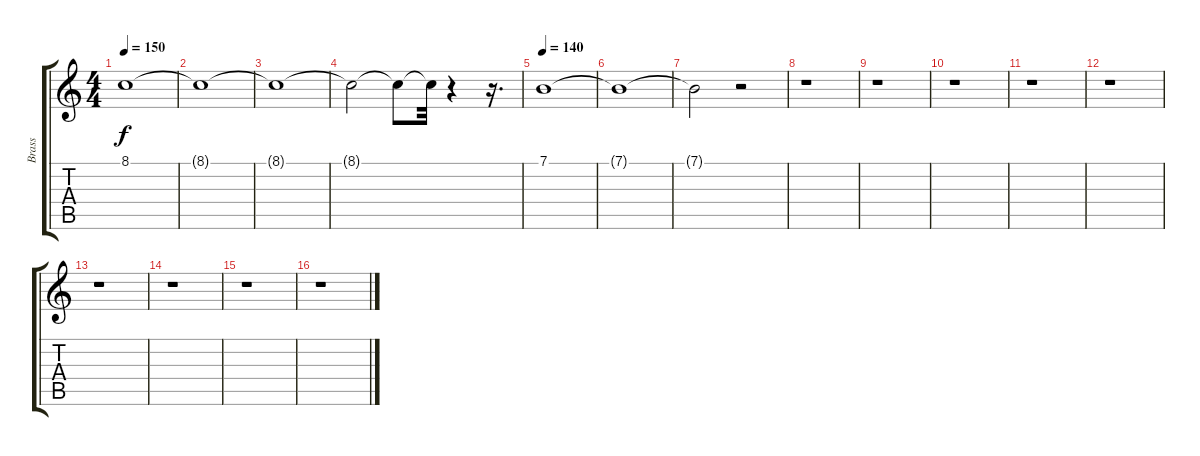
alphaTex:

\track ("Brass" "Brass") {instrument synthbrass1}
\staff {score tabs}
\tuning (E4 B3 G3 D3 A2 E2) {hide}
\ts (4 4)
\tempo 150
\clef g2
\ks c
8.1.1{dy f} |
8.1{t}.1 |
8.1{t}.1 |
8.1{t}.2 8.1{t}.8 8.1{t}.32 r.4 r.16{d} |
\tempo 140
7.1.1{volume 14} |
7.1{t}.1 |
7.1{t}.2 r.2 |
r.1 |
r.1 |
r.1 |
r.1 |
r.1 |
r.1 |
r.1 |
r.1 |
r.1
